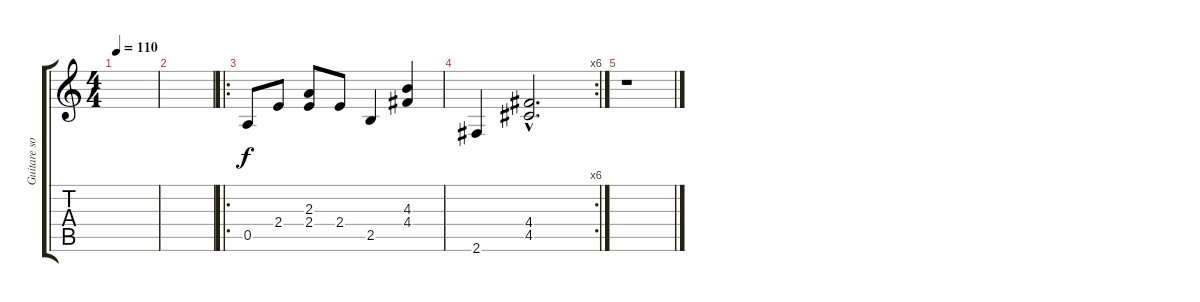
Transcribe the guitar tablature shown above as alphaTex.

\track ("Guitare solo de fin" "Guitare so") {instrument overdrivenguitar}
\staff {score tabs}
\tuning (E4 B3 G3 D3 A2 E2) {hide}
\ts (4 4)
\tempo 110
\clef g2
\ks c
|
|
\ro
0.5.8 2.4.8 (2.3 2.4).8 2.4.8 2.5.4 (4.3 4.4).4 |
\rc 6
2.6.4 (4.4{hac} 4.5{hac}).2{d} |
r.1
